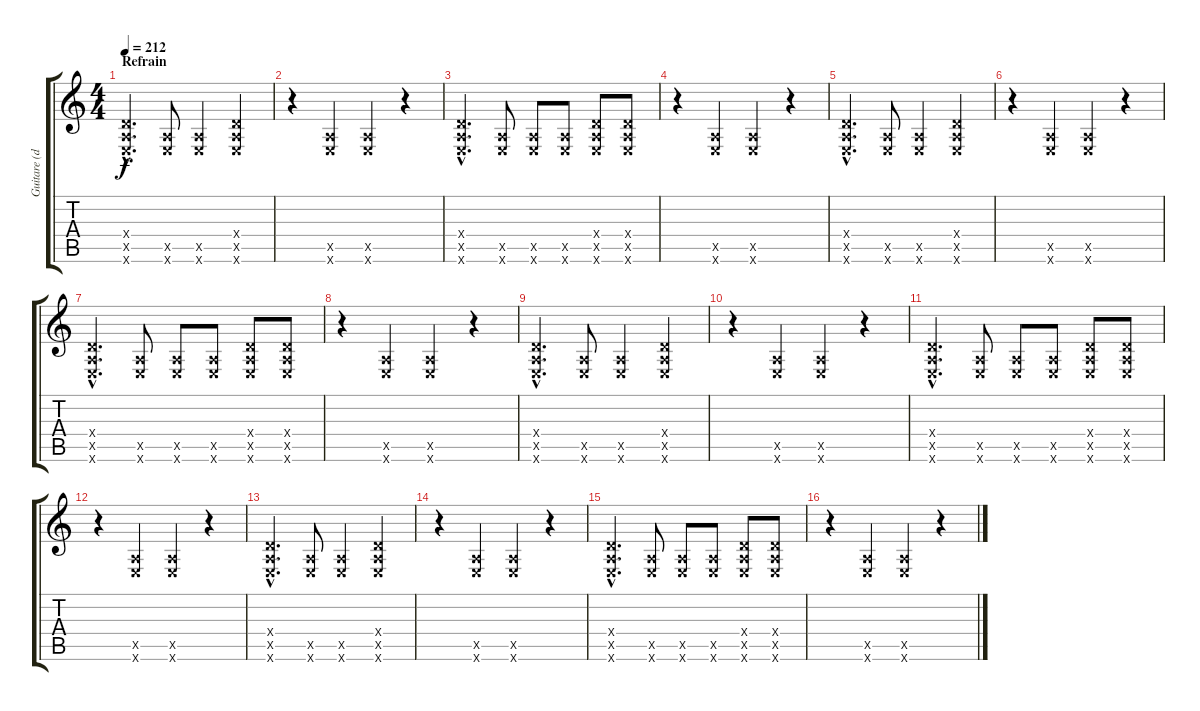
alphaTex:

\track ("Guitare (dead notes)" "Guitare (d") {instrument electricguitarmuted}
\staff {score tabs}
\tuning (E4 B3 G3 D3 A2 E2) {hide}
\ts (4 4)
\section ("" "Refrain")
\tempo 212
\clef g2
\ks c
(0.4{hac x} 0.5{hac x} 0.6{hac x}).4{d dy f} (0.5{x} 0.6{x}).8 (0.5{x} 0.6{x}).4 (0.4{x} 0.5{x} 0.6{x}).4 |
r.4 (0.5{x} 0.6{x}).4 (0.5{x} 0.6{x}).4 r.4 |
(0.4{hac x} 0.5{hac x} 0.6{hac x}).4{d} (0.5{x} 0.6{x}).8 (0.5{x} 0.6{x}).8 (0.5{x} 0.6{x}).8 (0.4{x} 0.5{x} 0.6{x}).8 (0.4{x} 0.5{x} 0.6{x}).8 |
r.4 (0.5{x} 0.6{x}).4 (0.5{x} 0.6{x}).4 r.4 |
(0.4{hac x} 0.5{hac x} 0.6{hac x}).4{d} (0.5{x} 0.6{x}).8 (0.5{x} 0.6{x}).4 (0.4{x} 0.5{x} 0.6{x}).4 |
r.4 (0.5{x} 0.6{x}).4 (0.5{x} 0.6{x}).4 r.4 |
(0.4{hac x} 0.5{hac x} 0.6{hac x}).4{d} (0.5{x} 0.6{x}).8 (0.5{x} 0.6{x}).8 (0.5{x} 0.6{x}).8 (0.4{x} 0.5{x} 0.6{x}).8 (0.4{x} 0.5{x} 0.6{x}).8 |
r.4 (0.5{x} 0.6{x}).4 (0.5{x} 0.6{x}).4 r.4 |
(0.4{hac x} 0.5{hac x} 0.6{hac x}).4{d} (0.5{x} 0.6{x}).8 (0.5{x} 0.6{x}).4 (0.4{x} 0.5{x} 0.6{x}).4 |
r.4 (0.5{x} 0.6{x}).4 (0.5{x} 0.6{x}).4 r.4 |
(0.4{hac x} 0.5{hac x} 0.6{hac x}).4{d} (0.5{x} 0.6{x}).8 (0.5{x} 0.6{x}).8 (0.5{x} 0.6{x}).8 (0.4{x} 0.5{x} 0.6{x}).8 (0.4{x} 0.5{x} 0.6{x}).8 |
r.4 (0.5{x} 0.6{x}).4 (0.5{x} 0.6{x}).4 r.4 |
(0.4{hac x} 0.5{hac x} 0.6{hac x}).4{d} (0.5{x} 0.6{x}).8 (0.5{x} 0.6{x}).4 (0.4{x} 0.5{x} 0.6{x}).4 |
r.4 (0.5{x} 0.6{x}).4 (0.5{x} 0.6{x}).4 r.4 |
(0.4{hac x} 0.5{hac x} 0.6{hac x}).4{d} (0.5{x} 0.6{x}).8 (0.5{x} 0.6{x}).8 (0.5{x} 0.6{x}).8 (0.4{x} 0.5{x} 0.6{x}).8 (0.4{x} 0.5{x} 0.6{x}).8 |
r.4 (0.5{x} 0.6{x}).4 (0.5{x} 0.6{x}).4 r.4
